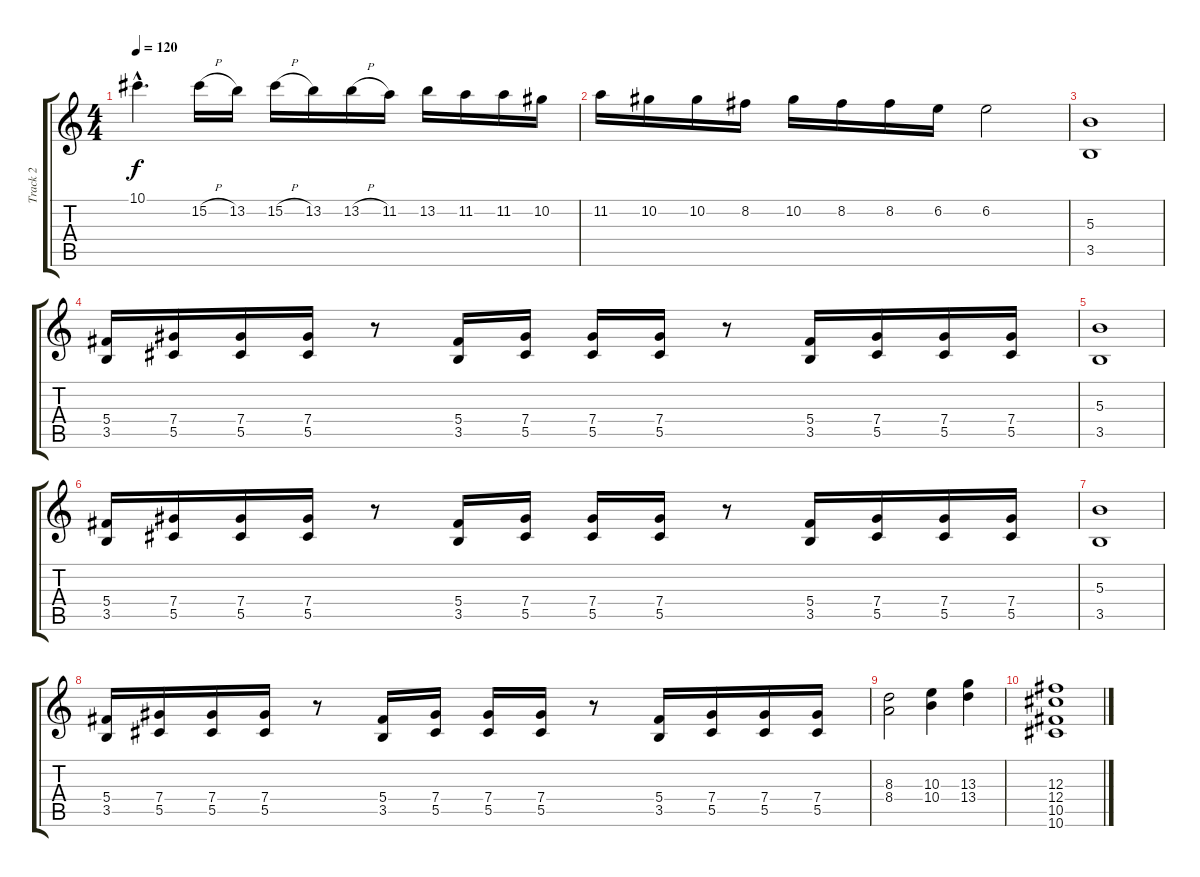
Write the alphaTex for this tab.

\track ("Track 2" "Track 2") {instrument overdrivenguitar}
\staff {score tabs}
\tuning (Eb4 Bb3 Gb3 Db3 Ab2 Eb2) {hide}
\ts (4 4)
\tempo 120
\clef g2
\ks c
10.1{hac}.4{d dy f} 15.2{h}.16 13.2.16 15.2{h}.16 13.2.16 13.2{h}.16 11.2.16 13.2.16 11.2.16 11.2.16 10.2.16 |
11.2.16 10.2.16 10.2.16 8.2.16 10.2.16 8.2.16 8.2.16 6.2.16 6.2.2 |
(5.3 3.5).1 |
(5.4 3.5).16 (7.4 5.5).16 (7.4 5.5).16 (7.4 5.5).16 r.8 (5.4 3.5).16 (7.4 5.5).16 (7.4 5.5).16 (7.4 5.5).16 r.8 (5.4 3.5).16 (7.4 5.5).16 (7.4 5.5).16 (7.4 5.5).16 |
(5.3 3.5).1 |
(5.4 3.5).16 (7.4 5.5).16 (7.4 5.5).16 (7.4 5.5).16 r.8 (5.4 3.5).16 (7.4 5.5).16 (7.4 5.5).16 (7.4 5.5).16 r.8 (5.4 3.5).16 (7.4 5.5).16 (7.4 5.5).16 (7.4 5.5).16 |
(5.3 3.5).1 |
(5.4 3.5).16 (7.4 5.5).16 (7.4 5.5).16 (7.4 5.5).16 r.8 (5.4 3.5).16 (7.4 5.5).16 (7.4 5.5).16 (7.4 5.5).16 r.8 (5.4 3.5).16 (7.4 5.5).16 (7.4 5.5).16 (7.4 5.5).16 |
(8.3 8.4).2 (10.3 10.4).4 (13.3 13.4).4 |
(12.3 12.4 10.5 10.6).1
